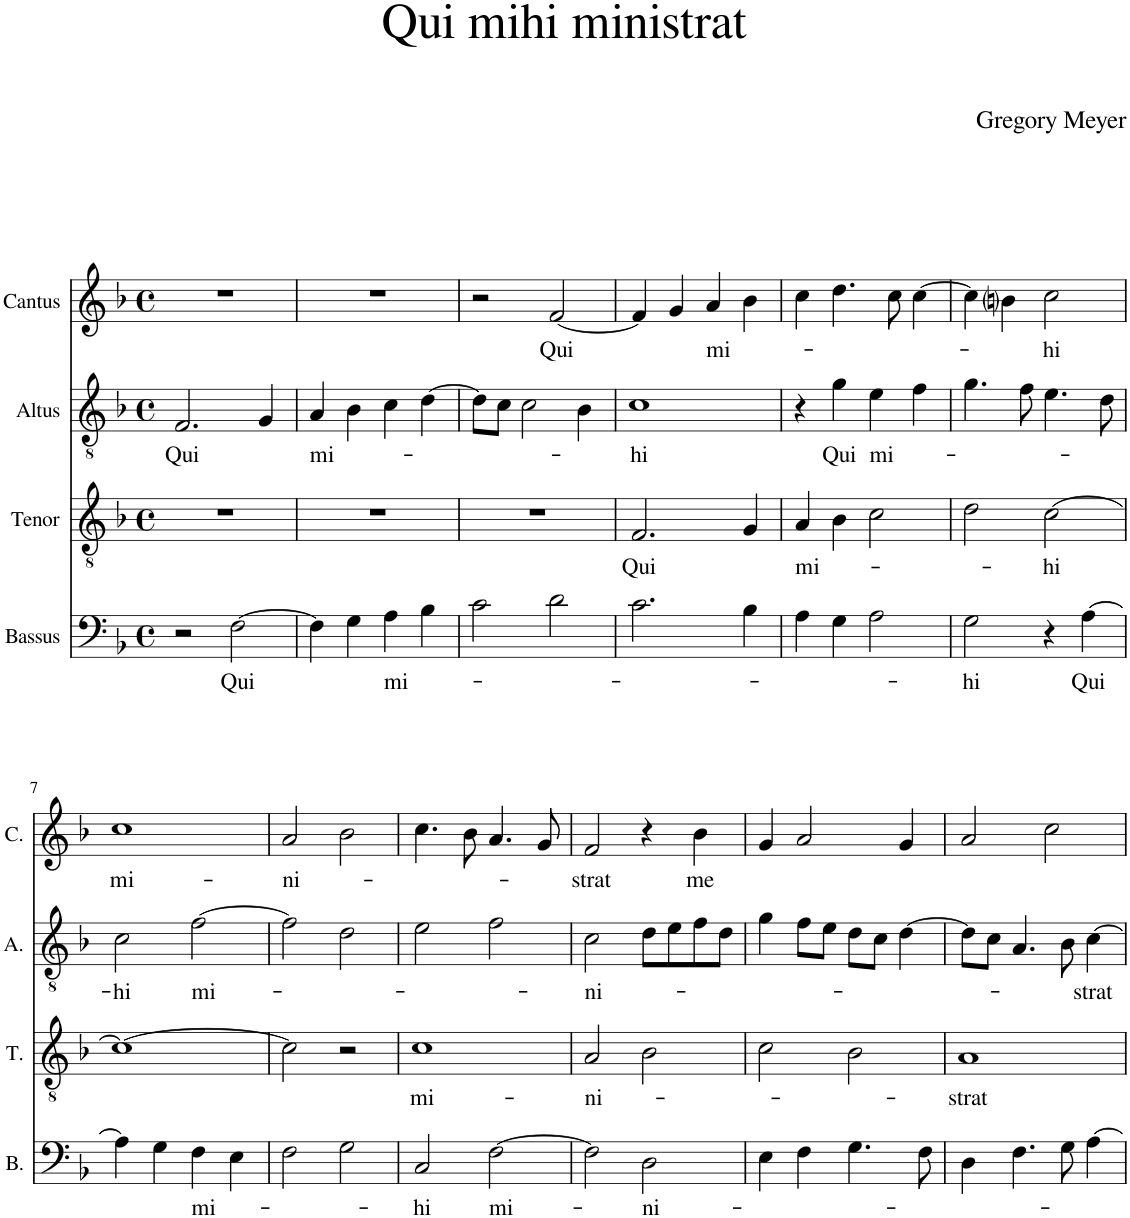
**kern	**text	**kern	**text	**kern	**text	**kern	**text
*part4	*part4	*part3	*part3	*part2	*part2	*part1	*part1
*staff4	*staff4	*staff3	*staff3	*staff2	*staff2	*staff1	*staff1
*I"Bassus	*	*I"Tenor	*	*I"Altus	*	*I"Cantus	*
*I'B.	*	*I'T.	*	*I'A.	*	*I'C.	*
*clefF4	*	*clefGv2	*	*clefGv2	*	*clefG2	*
*k[b-]	*	*k[b-]	*	*k[b-]	*	*k[b-]	*
*M4/4	*	*M4/4	*	*M4/4	*	*M4/4	*
*met(c)	*	*met(c)	*	*met(c)	*	*met(c)	*
=1	=1	=1	=1	=1	=1	=1	=1
!	!	!	!	!	!LO:LY:b	!	!
2r	.	1r	.	2.F/	Qui	1r	.
!	!LO:LY:b	!	!	!	!	!	!
[2F\	Qui	.	.	.	.	.	.
.	.	.	.	4G/	.	.	.
=2	=2	=2	=2	=2	=2	=2	=2
!	!	!	!	!	!LO:LY:b	!	!
4F\]	.	1r	.	4A/	mi-	1r	.
4G\	.	.	.	4B-\	.	.	.
!	!LO:LY:b	!	!	!	!	!	!
4A\	mi-	.	.	4c\	.	.	.
4B-\	.	.	.	[4d\	.	.	.
=3	=3	=3	=3	=3	=3	=3	=3
2c\	.	1r	.	8d\L]	.	2r	.
.	.	.	.	8c\J	.	.	.
.	.	.	.	2c\	.	.	.
!	!	!	!	!	!	!	!LO:LY:b
2d\	.	.	.	.	.	[2f/	Qui
.	.	.	.	4B-\	.	.	.
=4	=4	=4	=4	=4	=4	=4	=4
!	!	!	!LO:LY:b	!	!LO:LY:b	!	!
2.c\	.	2.F/	Qui	1c	-hi	4f/]	.
.	.	.	.	.	.	4g/	.
!	!	!	!	!	!	!	!LO:LY:b
.	.	.	.	.	.	4a/	mi-
4B-\	.	4G/	.	.	.	4b-\	.
=5	=5	=5	=5	=5	=5	=5	=5
!	!	!	!LO:LY:b	!	!	!	!
4A\	.	4A/	mi-	4r	.	4cc\	.
!	!	!	!	!	!LO:LY:b	!	!
4G\	.	4B-\	.	4g\	Qui	4.dd\	.
!	!	!	!	!	!LO:LY:b	!	!
2A\	.	2c\	.	4e\	mi-	.	.
.	.	.	.	.	.	8cc\	.
.	.	.	.	4f\	.	[4cc\	.
=6	=6	=6	=6	=6	=6	=6	=6
!	!LO:LY:b	!	!	!	!	!	!
2G\	-hi	2d\	.	4.g\	.	4cc\]	.
.	.	.	.	.	.	4bni\	.
.	.	.	.	8f\	.	.	.
!	!	!	!LO:LY:b	!	!	!	!LO:LY:b
4r	.	[2c\	hi	4.e\	.	2cc\	-hi
!	!LO:LY:b	!	!	!	!	!	!
[4A\	Qui	.	.	.	.	.	.
.	.	.	.	8d\	.	.	.
!!LO:LB:g=z
=7	=7	=7	=7	=7	=7	=7	=7
!	!	!	!	!	!LO:LY:b	!	!LO:LY:b
4A\]	.	1c_	.	2c\	-hi	1cc	mi-
4G\	.	.	.	.	.	.	.
!	!LO:LY:b	!	!	!	!LO:LY:b	!	!
4F\	mi-	.	.	[2f\	mi-	.	.
4E\	.	.	.	.	.	.	.
=8	=8	=8	=8	=8	=8	=8	=8
!	!	!	!	!	!	!	!LO:LY:b
2F\	.	2c\]	.	2f\]	.	2a/	-ni-
2G\	.	2r	.	2d\	.	2b-\	.
=9	=9	=9	=9	=9	=9	=9	=9
!	!LO:LY:b	!	!LO:LY:b	!	!	!	!
2C/	-hi	1c	mi-	2e\	.	4.cc\	.
.	.	.	.	.	.	8b-\	.
!	!LO:LY:b	!	!	!	!	!	!
[2F\	mi-	.	.	2f\	.	4.a/	.
.	.	.	.	.	.	8g/	.
=10	=10	=10	=10	=10	=10	=10	=10
!	!	!	!LO:LY:b	!	!LO:LY:b	!	!LO:LY:b
2F\]	.	2A/	ni-	2c\	-ni-	2f/	-strat
!	!LO:LY:b	!	!	!	!	!	!
2D\	-ni-	2B-\	.	8d\L	.	4r	.
.	.	.	.	8e\	.	.	.
!	!	!	!	!	!	!	!LO:LY:b
.	.	.	.	8f\	.	4b-\	me
.	.	.	.	8d\J	.	.	.
=11	=11	=11	=11	=11	=11	=11	=11
4E\	.	2c\	.	4g\	.	4g/	.
4F\	.	.	.	8f\L	.	2a/	.
.	.	.	.	8e\J	.	.	.
4.G\	.	2B-\	.	8d\L	.	.	.
.	.	.	.	8c\J	.	.	.
.	.	.	.	[4d\	.	4g/	.
8F\	.	.	.	.	.	.	.
=12	=12	=12	=12	=12	=12	=12	=12
!	!	!	!LO:LY:b	!	!	!	!
4D\	.	1A	-strat	8d\L]	.	2a/	.
.	.	.	.	8c\J	.	.	.
4.F\	.	.	.	4.A/	.	.	.
.	.	.	.	.	.	2cc\	.
8G\	.	.	.	8B-\	.	.	.
!	!	!	!	!	!LO:LY:b	!	!
[4A\	.	.	.	[4c\	-strat	.	.
=	=	=	=	=	=	=	=
*-	*-	*-	*-	*-	*-	*-	*-
